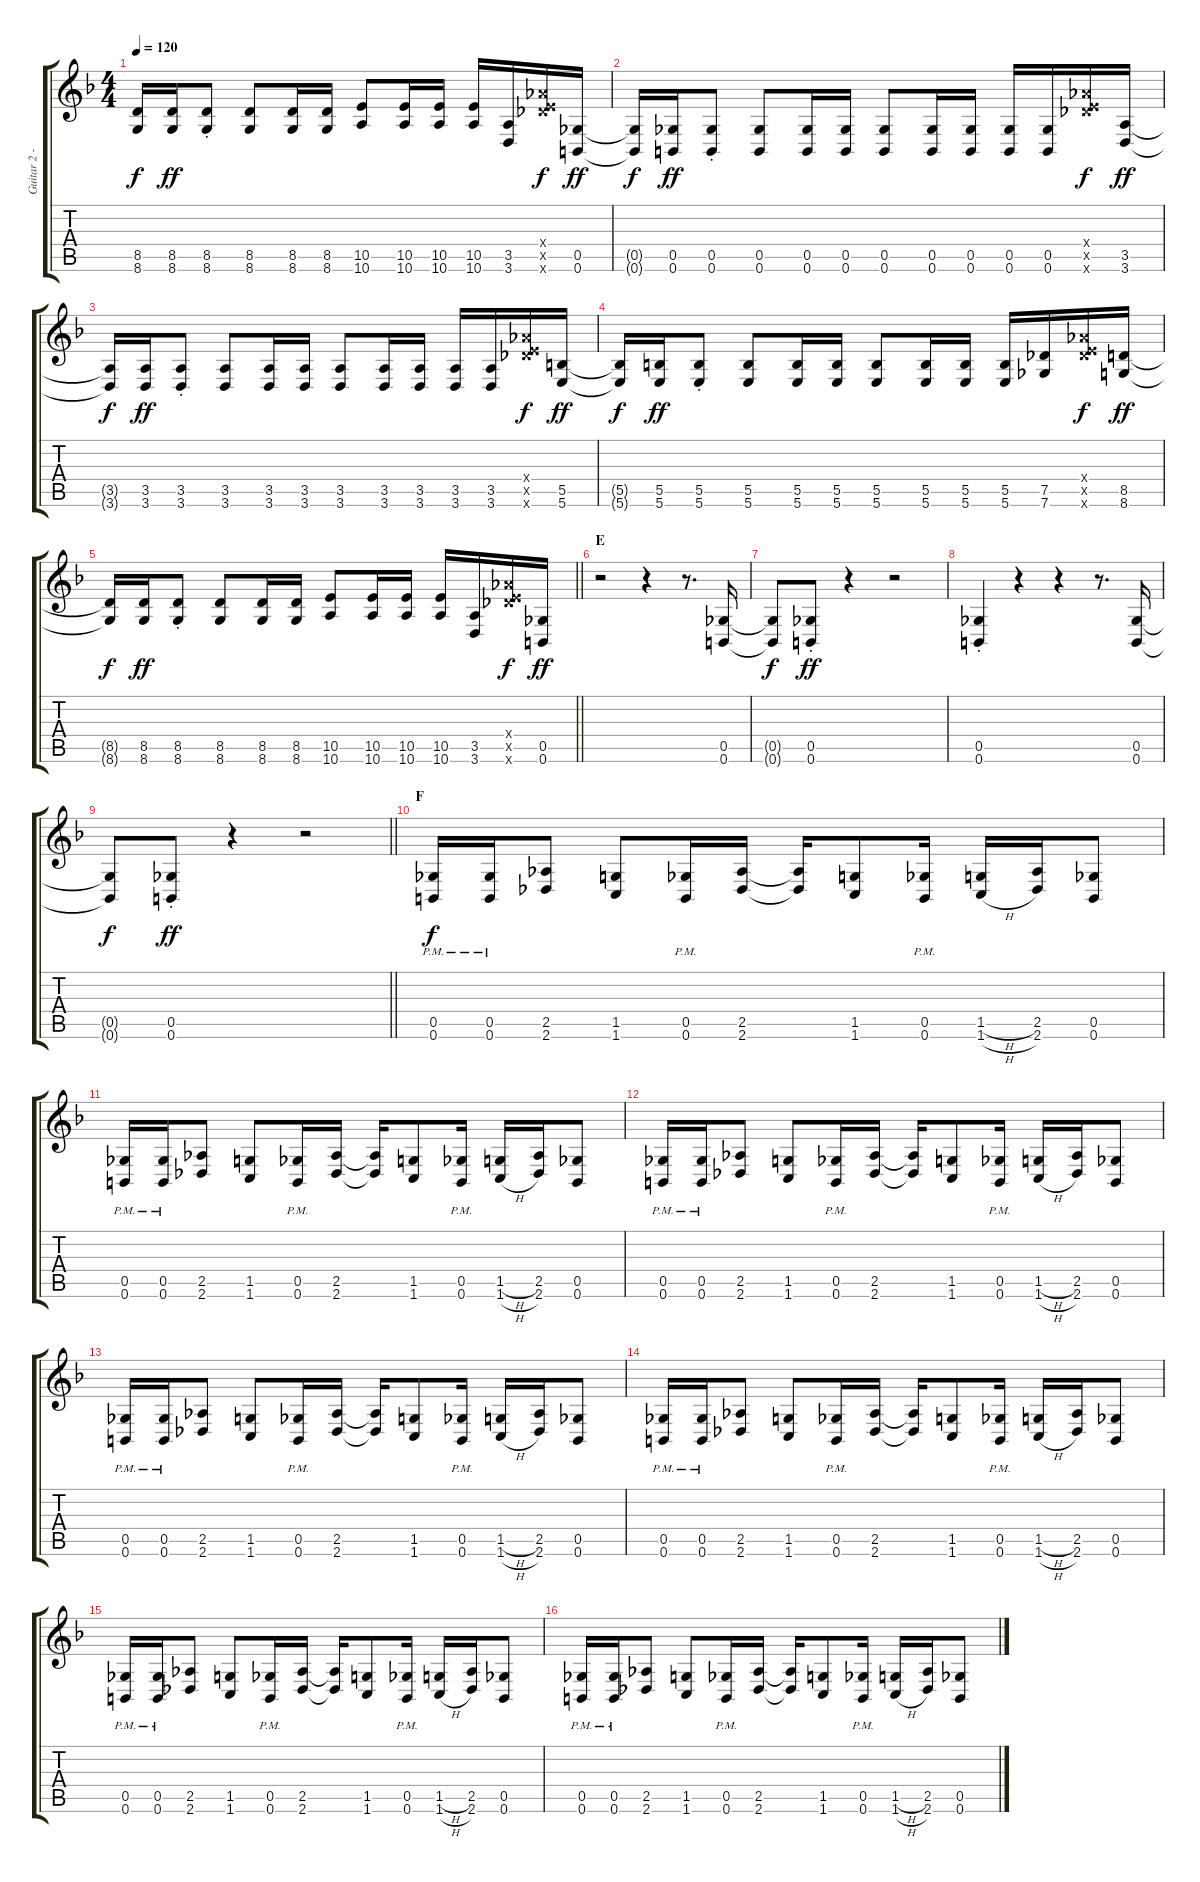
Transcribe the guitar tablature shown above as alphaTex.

\track ("Guitar 2 - Uruha" "Guitar 2 -") {instrument overdrivenguitar}
\staff {score tabs}
\tuning (Db4 Ab3 E3 B2 Gb2 B1) {hide}
\ts (4 4)
\tempo 120
\clef g2
\ks f
(8.5{t} 8.6{t}).16{dy f} (8.5 8.6).16{dy ff} (8.5{st} 8.6{st}).8 (8.5 8.6).8 (8.5 8.6).16 (8.5 8.6).16 (10.5 10.6).8 (10.5 10.6).16 (10.5 10.6).16 (10.5 10.6).16 (3.5 3.6).16 (9.4{x} 10.5{x} 14.6{x}).16{dy f} (0.5 0.6).16{dy ff} |
(0.5{t} 0.6{t}).16{dy f} (0.5 0.6).16{dy ff} (0.5{st} 0.6{st}).8 (0.5 0.6).8 (0.5 0.6).16 (0.5 0.6).16 (0.5 0.6).8 (0.5 0.6).16 (0.5 0.6).16 (0.5 0.6).16 (0.5 0.6).16 (9.4{x} 10.5{x} 14.6{x}).16{dy f} (3.5 3.6).16{dy ff} |
(3.5{t} 3.6{t}).16{dy f} (3.5 3.6).16{dy ff} (3.5{st} 3.6{st}).8 (3.5 3.6).8 (3.5 3.6).16 (3.5 3.6).16 (3.5 3.6).8 (3.5 3.6).16 (3.5 3.6).16 (3.5 3.6).16 (3.5 3.6).16 (9.4{x} 10.5{x} 14.6{x}).16{dy f} (5.5 5.6).16{dy ff} |
(5.5{t} 5.6{t}).16{dy f} (5.5 5.6).16{dy ff} (5.5{st} 5.6{st}).8 (5.5 5.6).8 (5.5 5.6).16 (5.5 5.6).16 (5.5 5.6).8 (5.5 5.6).16 (5.5 5.6).16 (5.5 5.6).16 (7.5 7.6).16 (9.4{x} 10.5{x} 14.6{x}).16{dy f} (8.5 8.6).16{dy ff} |
\barLineRight lightlight
(8.5{t} 8.6{t}).16{dy f} (8.5 8.6).16{dy ff} (8.5{st} 8.6{st}).8 (8.5 8.6).8 (8.5 8.6).16 (8.5 8.6).16 (10.5 10.6).8 (10.5 10.6).16 (10.5 10.6).16 (10.5 10.6).16 (3.5 3.6).16 (9.4{x} 10.5{x} 14.6{x}).16{dy f} (0.5 0.6).16{dy ff} |
\section ("" "E")
r.2 r.4 r.8{d} (0.5 0.6).16 |
(0.5{t} 0.6{t}).8{dy f} (0.5{st} 0.6{st}).8{dy ff} r.4 r.2 |
(0.5{st} 0.6{st}).4 r.4 r.4 r.8{d} (0.5 0.6).16 |
\barLineRight lightlight
(0.5{t} 0.6{t}).8{dy f} (0.5{st} 0.6{st}).8{dy ff} r.4 r.2 |
\section ("" "F")
(0.5{pm} 0.6{pm}).16{dy f} (0.5{pm} 0.6{pm}).16 (2.5 2.6).8 (1.5 1.6).8 (0.5{pm} 0.6{pm}).16 (2.5 2.6).16 (2.5{t} 2.6{t}).16 (1.5 1.6).8 (0.5{pm} 0.6{pm}).16 (1.5{h} 1.6{h}).16 (2.5 2.6).16 (0.5 0.6).8 |
(0.5{pm} 0.6{pm}).16 (0.5{pm} 0.6{pm}).16 (2.5 2.6).8 (1.5 1.6).8 (0.5{pm} 0.6{pm}).16 (2.5 2.6).16 (2.5{t} 2.6{t}).16 (1.5 1.6).8 (0.5{pm} 0.6{pm}).16 (1.5{h} 1.6{h}).16 (2.5 2.6).16 (0.5 0.6).8 |
(0.5{pm} 0.6{pm}).16 (0.5{pm} 0.6{pm}).16 (2.5 2.6).8 (1.5 1.6).8 (0.5{pm} 0.6{pm}).16 (2.5 2.6).16 (2.5{t} 2.6{t}).16 (1.5 1.6).8 (0.5{pm} 0.6{pm}).16 (1.5{h} 1.6{h}).16 (2.5 2.6).16 (0.5 0.6).8 |
(0.5{pm} 0.6{pm}).16 (0.5{pm} 0.6{pm}).16 (2.5 2.6).8 (1.5 1.6).8 (0.5{pm} 0.6{pm}).16 (2.5 2.6).16 (2.5{t} 2.6{t}).16 (1.5 1.6).8 (0.5{pm} 0.6{pm}).16 (1.5{h} 1.6{h}).16 (2.5 2.6).16 (0.5 0.6).8 |
(0.5{pm} 0.6{pm}).16 (0.5{pm} 0.6{pm}).16 (2.5 2.6).8 (1.5 1.6).8 (0.5{pm} 0.6{pm}).16 (2.5 2.6).16 (2.5{t} 2.6{t}).16 (1.5 1.6).8 (0.5{pm} 0.6{pm}).16 (1.5{h} 1.6{h}).16 (2.5 2.6).16 (0.5 0.6).8 |
(0.5{pm} 0.6{pm}).16 (0.5{pm} 0.6{pm}).16 (2.5 2.6).8 (1.5 1.6).8 (0.5{pm} 0.6{pm}).16 (2.5 2.6).16 (2.5{t} 2.6{t}).16 (1.5 1.6).8 (0.5{pm} 0.6{pm}).16 (1.5{h} 1.6{h}).16 (2.5 2.6).16 (0.5 0.6).8 |
(0.5{pm} 0.6{pm}).16 (0.5{pm} 0.6{pm}).16 (2.5 2.6).8 (1.5 1.6).8 (0.5{pm} 0.6{pm}).16 (2.5 2.6).16 (2.5{t} 2.6{t}).16 (1.5 1.6).8 (0.5{pm} 0.6{pm}).16 (1.5{h} 1.6{h}).16 (2.5 2.6).16 (0.5 0.6).8
